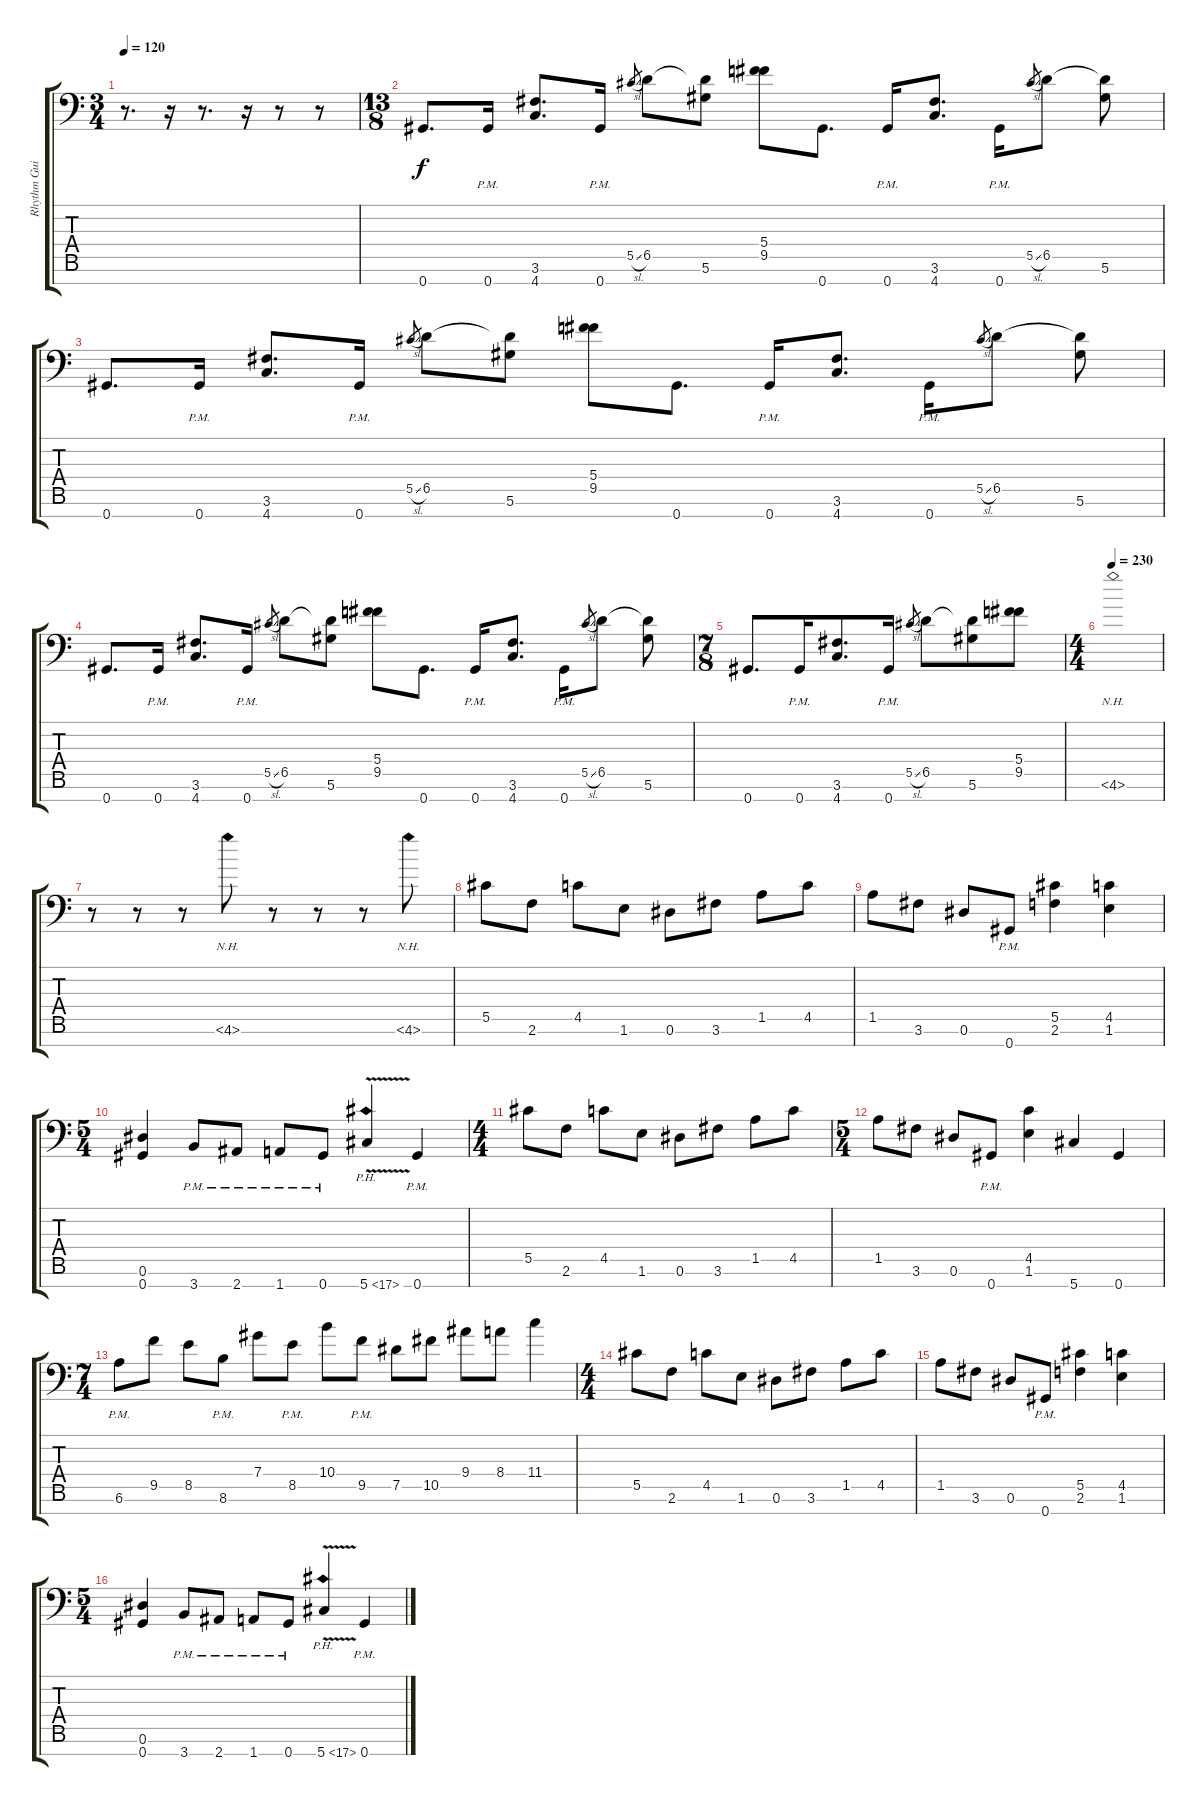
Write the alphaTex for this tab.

\track ("Rhythm Guitar 2" "Rhythm Gui") {instrument distortionguitar}
\staff {score tabs}
\tuning (Eb4 Bb3 F3 Db3 Ab2 Eb2 Ab1) {hide}
\ts (3 4)
\tempo 120
\clef f4
\ks c
r.8{d dy f instrument distortionguitar} r.16 r.8{d} r.16 r.8 r.8 |
\ts (13 8)
0.7.8{d} 0.7{pm}.16 (3.6 4.7).8{d} 0.7{pm}.16 5.5{sl}.8{gr} 6.5.8 (6.5{t} 5.6).8 (5.4 9.5).8 0.7.8{d} 0.7{pm}.16 (3.6 4.7).8{d} 0.7{pm}.16 5.5{sl}.8{gr} 6.5.8 (6.5{t} 5.6).8 |
0.7.8{d} 0.7{pm}.16 (3.6 4.7).8{d} 0.7{pm}.16 5.5{sl}.8{gr} 6.5.8 (6.5{t} 5.6).8 (5.4 9.5).8 0.7.8{d} 0.7{pm}.16 (3.6 4.7).8{d} 0.7{pm}.16 5.5{sl}.8{gr} 6.5.8 (6.5{t} 5.6).8 |
0.7.8{d} 0.7{pm}.16 (3.6 4.7).8{d} 0.7{pm}.16 5.5{sl}.8{gr} 6.5.8 (6.5{t} 5.6).8 (5.4 9.5).8 0.7.8{d} 0.7{pm}.16 (3.6 4.7).8{d} 0.7{pm}.16 5.5{sl}.8{gr} 6.5.8 (6.5{t} 5.6).8 |
\ts (7 8)
0.7.8{d} 0.7{pm}.16 (3.6 4.7).8{d} 0.7{pm}.16 5.5{sl}.8{gr} 6.5.8 (6.5{t} 5.6).8 (5.4 9.5).8 |
\ts (4 4)
\tempo 230
4.6{nh}.1 |
r.8 r.8 r.8 4.6{nh}.8 r.8 r.8 r.8 4.6{nh}.8 |
5.5.8 2.6.8 4.5.8 1.6.8 0.6.8 3.6.8 1.5.8 4.5.8 |
1.5.8 3.6.8 0.6.8 0.7{pm}.8 (5.5 2.6).4 (4.5 1.6).4 |
\ts (5 4)
(0.6 0.7).4 3.7{pm}.8 2.7{pm}.8 1.7{pm}.8 0.7{pm}.8 5.7{ph 12 v}.4 0.7{pm}.4 |
\ts (4 4)
5.5.8 2.6.8 4.5.8 1.6.8 0.6.8 3.6.8 1.5.8 4.5.8 |
\ts (5 4)
1.5.8 3.6.8 0.6.8 0.7{pm}.8 (4.5 1.6).4 5.7.4 0.7.4 |
\ts (7 4)
6.6{pm}.8 9.5.8 8.5.8 8.6{pm}.8 7.4.8 8.5{pm}.8 10.4.8 9.5{pm}.8 7.5.8 10.5.8 9.4.8 8.4.8 11.4.4 |
\ts (4 4)
5.5.8 2.6.8 4.5.8 1.6.8 0.6.8 3.6.8 1.5.8 4.5.8 |
1.5.8 3.6.8 0.6.8 0.7{pm}.8 (5.5 2.6).4 (4.5 1.6).4 |
\ts (5 4)
(0.6 0.7).4 3.7{pm}.8 2.7{pm}.8 1.7{pm}.8 0.7{pm}.8 5.7{ph 12 v}.4 0.7{pm}.4
